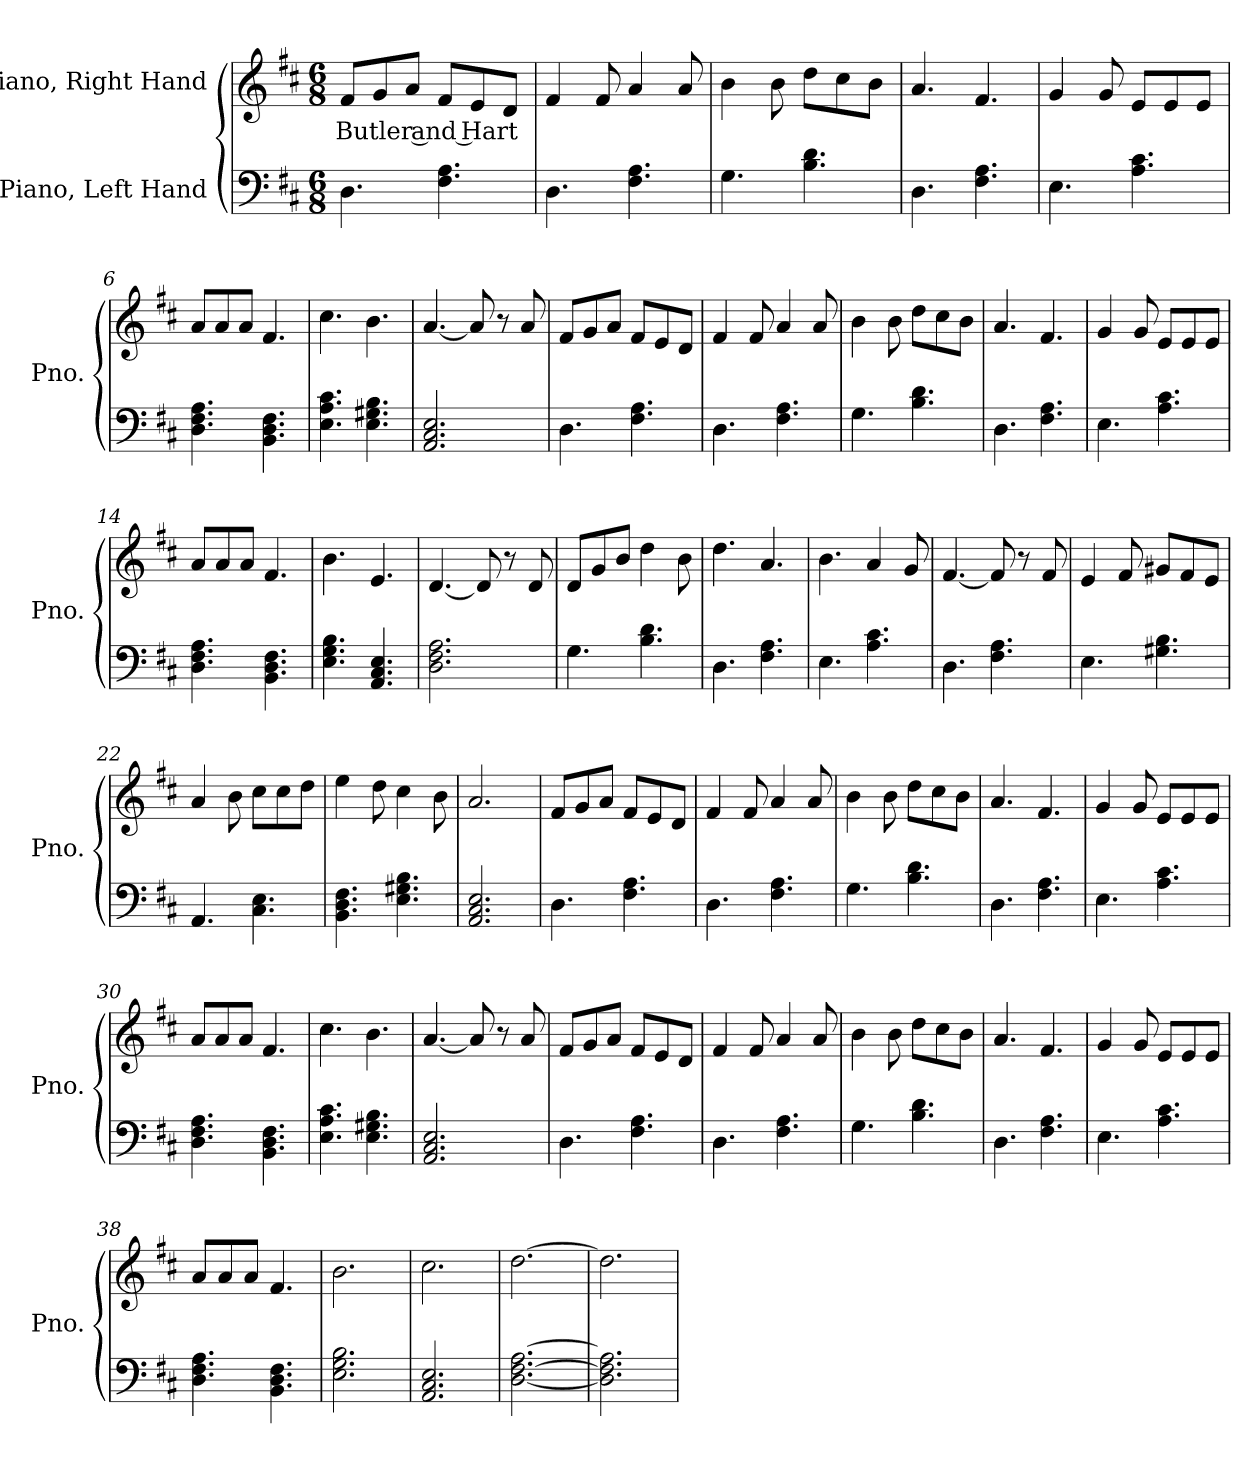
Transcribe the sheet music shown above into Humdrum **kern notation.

**kern	**kern	**text
*part2	*part1	*part1
*staff2	*staff1	*staff1
*I"Piano, Left Hand	*I"Piano, Right Hand	*
*I'Pno.	*I'Pno.	*
*clefF4	*clefG2	*
*k[f#c#]	*k[f#c#]	*
*M6/8	*M6/8	*
*MM135	*MM135	*
=1	=1	=1
!	!	!LO:LY:b
4.D\	8f#/L	Butler and Hart
.	8g/	.
.	8a/J	.
4.F#\ 4.A\	8f#/L	.
.	8e/	.
.	8d/J	.
=2	=2	=2
4.D\	4f#/	.
.	8f#/	.
4.F#\ 4.A\	4a/	.
.	8a/	.
=3	=3	=3
4.G\	4b\	.
.	8b\	.
4.B\ 4.d\	8dd\L	.
.	8cc#\	.
.	8b\J	.
=4	=4	=4
4.D\	4.a/	.
4.F#\ 4.A\	4.f#/	.
=5	=5	=5
4.E\	4g/	.
.	8g/	.
4.A\ 4.c#\	8e/L	.
.	8e/	.
.	8e/J	.
!!LO:LB:g=z
=6	=6	=6
4.D\ 4.F#\ 4.A\	8a/L	.
.	8a/	.
.	8a/J	.
4.BB\ 4.D\ 4.F#\	4.f#/	.
=7	=7	=7
4.E\ 4.A\ 4.c#\	4.cc#\	.
4.E\ 4.G#X\ 4.B\	4.b\	.
=8	=8	=8
2.AA/ 2.C#/ 2.E/	[4.a/	.
.	8a/]	.
.	8r	.
.	8a/	.
=9	=9	=9
4.D\	8f#/L	.
.	8g/	.
.	8a/J	.
4.F#\ 4.A\	8f#/L	.
.	8e/	.
.	8d/J	.
=10	=10	=10
4.D\	4f#/	.
.	8f#/	.
4.F#\ 4.A\	4a/	.
.	8a/	.
=11	=11	=11
4.G\	4b\	.
.	8b\	.
4.B\ 4.d\	8dd\L	.
.	8cc#\	.
.	8b\J	.
=12	=12	=12
4.D\	4.a/	.
4.F#\ 4.A\	4.f#/	.
!!LO:LB:g=z
=13	=13	=13
4.E\	4g/	.
.	8g/	.
4.A\ 4.c#\	8e/L	.
.	8e/	.
.	8e/J	.
=14	=14	=14
4.D\ 4.F#\ 4.A\	8a/L	.
.	8a/	.
.	8a/J	.
4.BB\ 4.D\ 4.F#\	4.f#/	.
=15	=15	=15
4.E\ 4.G\ 4.B\	4.b\	.
4.AA/ 4.C#/ 4.E/	4.e/	.
=16	=16	=16
2.D\ 2.F#\ 2.A\	[4.d/	.
.	8d/]	.
.	8r	.
.	8d/	.
=17	=17	=17
4.G\	8d/L	.
.	8g/	.
.	8b/J	.
4.B\ 4.d\	4dd\	.
.	8b\	.
=18	=18	=18
4.D\	4.dd\	.
4.F#\ 4.A\	4.a/	.
=19	=19	=19
4.E\	4.b\	.
4.A\ 4.c#\	4a/	.
.	8g/	.
!!LO:LB:g=z
=20	=20	=20
4.D\	[4.f#/	.
4.F#\ 4.A\	8f#/]	.
.	8r	.
.	8f#/	.
=21	=21	=21
4.E\	4e/	.
.	8f#/	.
4.G#X\ 4.B\	8g#X/L	.
.	8f#/	.
.	8e/J	.
=22	=22	=22
4.AA/	4a/	.
.	8b\	.
4.C#\ 4.E\	8cc#\L	.
.	8cc#\	.
.	8dd\J	.
=23	=23	=23
4.BB\ 4.D\ 4.F#\	4ee\	.
.	8dd\	.
4.E\ 4.G#X\ 4.B\	4cc#\	.
.	8b\	.
=24	=24	=24
2.AA/ 2.C#/ 2.E/	2.a/	.
=25	=25	=25
4.D\	8f#/L	.
.	8g/	.
.	8a/J	.
4.F#\ 4.A\	8f#/L	.
.	8e/	.
.	8d/J	.
=26	=26	=26
4.D\	4f#/	.
.	8f#/	.
4.F#\ 4.A\	4a/	.
.	8a/	.
!!LO:LB:g=z
=27	=27	=27
4.G\	4b\	.
.	8b\	.
4.B\ 4.d\	8dd\L	.
.	8cc#\	.
.	8b\J	.
=28	=28	=28
4.D\	4.a/	.
4.F#\ 4.A\	4.f#/	.
=29	=29	=29
4.E\	4g/	.
.	8g/	.
4.A\ 4.c#\	8e/L	.
.	8e/	.
.	8e/J	.
=30	=30	=30
4.D\ 4.F#\ 4.A\	8a/L	.
.	8a/	.
.	8a/J	.
4.BB\ 4.D\ 4.F#\	4.f#/	.
=31	=31	=31
4.E\ 4.A\ 4.c#\	4.cc#\	.
4.E\ 4.G#X\ 4.B\	4.b\	.
=32	=32	=32
2.AA/ 2.C#/ 2.E/	[4.a/	.
.	8a/]	.
.	8r	.
.	8a/	.
=33	=33	=33
4.D\	8f#/L	.
.	8g/	.
.	8a/J	.
4.F#\ 4.A\	8f#/L	.
.	8e/	.
.	8d/J	.
!!LO:LB:g=z
=34	=34	=34
4.D\	4f#/	.
.	8f#/	.
4.F#\ 4.A\	4a/	.
.	8a/	.
=35	=35	=35
4.G\	4b\	.
.	8b\	.
4.B\ 4.d\	8dd\L	.
.	8cc#\	.
.	8b\J	.
=36	=36	=36
4.D\	4.a/	.
4.F#\ 4.A\	4.f#/	.
=37	=37	=37
4.E\	4g/	.
.	8g/	.
4.A\ 4.c#\	8e/L	.
.	8e/	.
.	8e/J	.
=38	=38	=38
4.D\ 4.F#\ 4.A\	8a/L	.
.	8a/	.
.	8a/J	.
4.BB\ 4.D\ 4.F#\	4.f#/	.
=39	=39	=39
2.E\ 2.G\ 2.B\	2.b\	.
=40	=40	=40
2.AA/ 2.C#/ 2.E/	2.cc#\	.
=41	=41	=41
[2.D\ [2.F#\ [2.A\	[2.dd\	.
=42	=42	=42
2.D\] 2.F#\] 2.A\]	2.dd\]	.
=	=	=
*-	*-	*-
